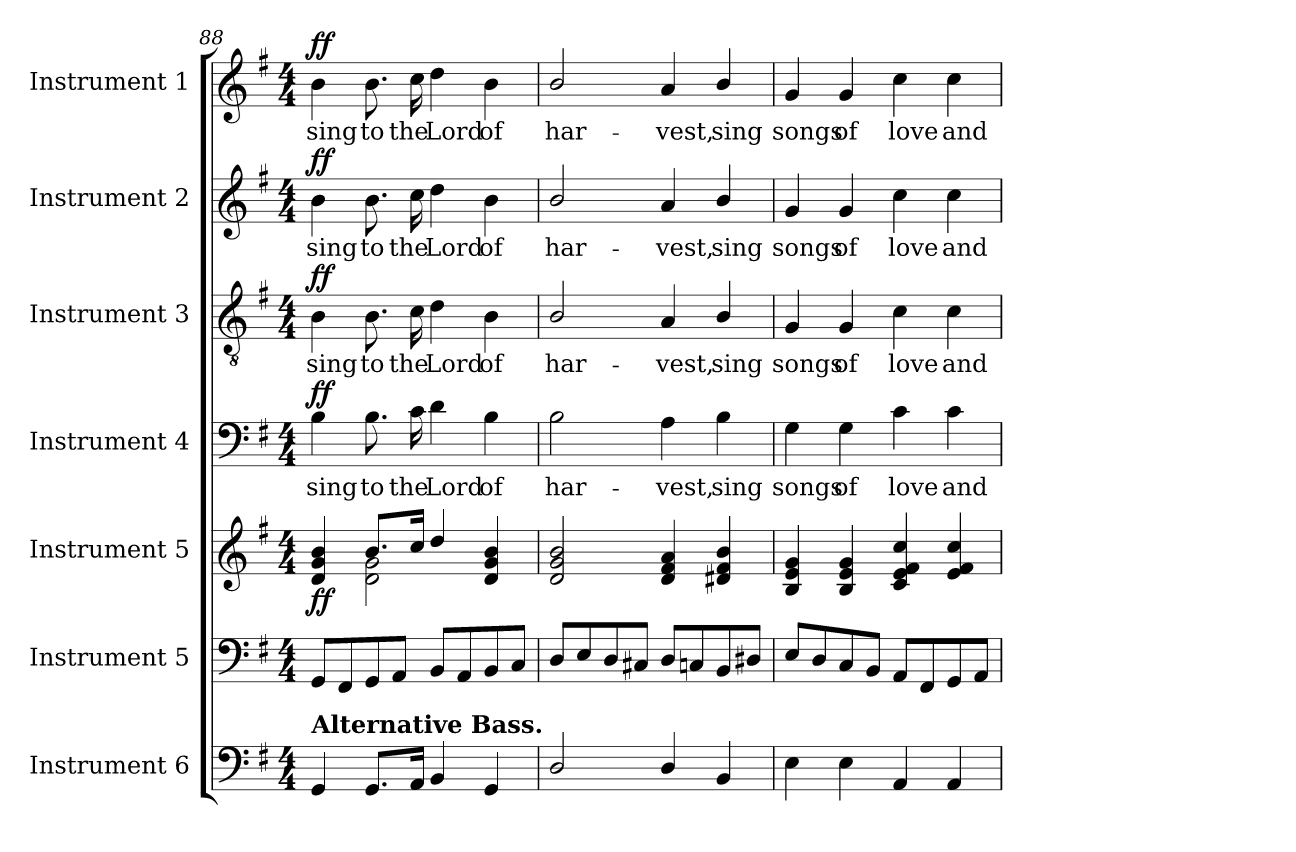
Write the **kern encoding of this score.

**kern	**kern	**kern	**dynam	**kern	**text	**dynam	**kern	**text	**dynam	**kern	**text	**dynam	**kern	**text	**dynam
*part7	*part6	*part5	*part5	*part4	*part4	*part4	*part3	*part3	*part3	*part2	*part2	*part2	*part1	*part1	*part1
*staff7	*staff6	*staff5	*staff5	*staff4	*staff4	*staff4	*staff3	*staff3	*staff3	*staff2	*staff2	*staff2	*staff1	*staff1	*staff1
*I"Instrument 6	*I"Instrument 5	*I"Instrument 5	*	*I"Instrument 4	*	*	*I"Instrument 3	*	*	*I"Instrument 2	*	*	*I"Instrument 1	*	*
!!LO:PB:g=z
*clefF4	*clefF4	*clefG2	*	*clefF4	*	*	*clefGv2	*	*	*clefG2	*	*	*clefG2	*	*
*k[f#]	*k[f#]	*k[f#]	*	*k[f#]	*	*	*k[f#]	*	*	*k[f#]	*	*	*k[f#]	*	*
*G:	*G:	*G:	*	*G:	*	*	*G:	*	*	*G:	*	*	*G:	*	*
*M4/4	*M4/4	*M4/4	*	*M4/4	*	*	*M4/4	*	*	*M4/4	*	*	*M4/4	*	*
=88	=88	=88	=88	=88	=88	=88	=88	=88	=88	=88	=88	=88	=88	=88	=88
*	*	*^	*	*	*	*	*	*	*	*	*	*	*	*	*
!LO:TX:a:B:t=Alternative Bass.	!	!	!	!	!	!	!	!	!	!	!	!	!	!	!	!
!	!	!	!	!LO:DY:b	!	!LO:LY:b:cj	!LO:DY:a	!	!LO:LY:b:cj	!LO:DY:a	!	!LO:LY:b:cj	!LO:DY:a	!	!LO:LY:b:cj	!LO:DY:a
4GG/	8GG/L	4g/ 4d/ 4b/	4ryy	ff	4B\	sing	ff	4B\	sing	ff	4b\	sing	ff	4b\	sing	ff
.	8FF#/	.	.	.	.	.	.	.	.	.	.	.	.	.	.	.
!	!	!	!	!	!	!LO:LY:b:cj	!	!	!LO:LY:b:cj	!	!	!LO:LY:b:cj	!	!	!LO:LY:b:cj	!
8.GG/L	8GG/	8.b/L	2g\ 2d\	.	8.B\	to	.	8.B\	to	.	8.b\	to	.	8.b\	to	.
.	8AA/J	.	.	.	.	.	.	.	.	.	.	.	.	.	.	.
!	!	!	!	!	!	!LO:LY:b:cj	!	!	!LO:LY:b:cj	!	!	!LO:LY:b:cj	!	!	!LO:LY:b:cj	!
16AA/J	.	16cc/J	.	.	16c\	the	.	16c\	the	.	16cc\	the	.	16cc\	the	.
!	!	!	!	!	!	!LO:LY:b:cj	!	!	!LO:LY:b:cj	!	!	!LO:LY:b:cj	!	!	!LO:LY:b:cj	!
4BB/	8BB/L	4dd/	.	.	4d\	Lord	.	4d\	Lord	.	4dd\	Lord	.	4dd\	Lord	.
.	8AA/	.	.	.	.	.	.	.	.	.	.	.	.	.	.	.
!	!	!	!	!	!	!LO:LY:b:cj	!	!	!LO:LY:b:cj	!	!	!LO:LY:b:cj	!	!	!LO:LY:b:cj	!
4GG/	8BB/	4b/ 4g/ 4d/	4ryy	.	4B\	of	.	4B\	of	.	4b\	of	.	4b\	of	.
.	8C/J	.	.	.	.	.	.	.	.	.	.	.	.	.	.	.
*	*	*v	*v	*	*	*	*	*	*	*	*	*	*	*	*	*
=89	=89	=89	=89	=89	=89	=89	=89	=89	=89	=89	=89	=89	=89	=89	=89
!	!	!	!	!	!LO:LY:b:cj	!	!	!LO:LY:b:cj	!	!	!LO:LY:b:cj	!	!	!LO:LY:b:cj	!
2D/	8D/L	2g/ 2d/ 2b/	.	2B\	har-	.	2B/	har-	.	2b/	har-	.	2b/	har-	.
.	8E/	.	.	.	.	.	.	.	.	.	.	.	.	.	.
.	8D/	.	.	.	.	.	.	.	.	.	.	.	.	.	.
.	8C#X/J	.	.	.	.	.	.	.	.	.	.	.	.	.	.
!	!	!	!	!	!LO:LY:b:cj	!	!	!LO:LY:b:cj	!	!	!LO:LY:b:cj	!	!	!LO:LY:b:cj	!
4D/	8D/L	4a/ 4f#/ 4d/	.	4A\	-vest,	.	4A/	-vest,	.	4a/	-vest,	.	4a/	-vest,	.
.	8Cn/	.	.	.	.	.	.	.	.	.	.	.	.	.	.
!	!	!	!	!	!LO:LY:b:cj	!	!	!LO:LY:b:cj	!	!	!LO:LY:b:cj	!	!	!LO:LY:b:cj	!
4BB/	8BB/	4b/ 4f#/ 4d#X/	.	4B\	sing	.	4B/	sing	.	4b/	sing	.	4b/	sing	.
.	8D#X/J	.	.	.	.	.	.	.	.	.	.	.	.	.	.
=90	=90	=90	=90	=90	=90	=90	=90	=90	=90	=90	=90	=90	=90	=90	=90
!	!	!	!	!	!LO:LY:b:cj	!	!	!LO:LY:b:cj	!	!	!LO:LY:b:cj	!	!	!LO:LY:b:cj	!
4E\	8E/L	4g/ 4e/ 4B/	.	4G\	songs	.	4G/	songs	.	4g/	songs	.	4g/	songs	.
.	8D/	.	.	.	.	.	.	.	.	.	.	.	.	.	.
!	!	!	!	!	!LO:LY:b:cj	!	!	!LO:LY:b:cj	!	!	!LO:LY:b:cj	!	!	!LO:LY:b:cj	!
4E\	8C/	4e/ 4B/ 4g/	.	4G\	of	.	4G/	of	.	4g/	of	.	4g/	of	.
.	8BB/J	.	.	.	.	.	.	.	.	.	.	.	.	.	.
!	!	!	!	!	!LO:LY:b:cj	!	!	!LO:LY:b:cj	!	!	!LO:LY:b:cj	!	!	!LO:LY:b:cj	!
4AA/	8AA/L	4cc/ 4e/ 4c/ 4f#/	.	4c\	love	.	4c\	love	.	4cc\	love	.	4cc\	love	.
.	8FF#/	.	.	.	.	.	.	.	.	.	.	.	.	.	.
!	!	!	!	!	!LO:LY:b:cj	!	!	!LO:LY:b:cj	!	!	!LO:LY:b:cj	!	!	!LO:LY:b:cj	!
4AA/	8GG/	4cc/ 4e/ 4f#/	.	4c\	and	.	4c\	and	.	4cc\	and	.	4cc\	and	.
.	8AA/J	.	.	.	.	.	.	.	.	.	.	.	.	.	.
=	=	=	=	=	=	=	=	=	=	=	=	=	=	=	=
*-	*-	*-	*-	*-	*-	*-	*-	*-	*-	*-	*-	*-	*-	*-	*-
